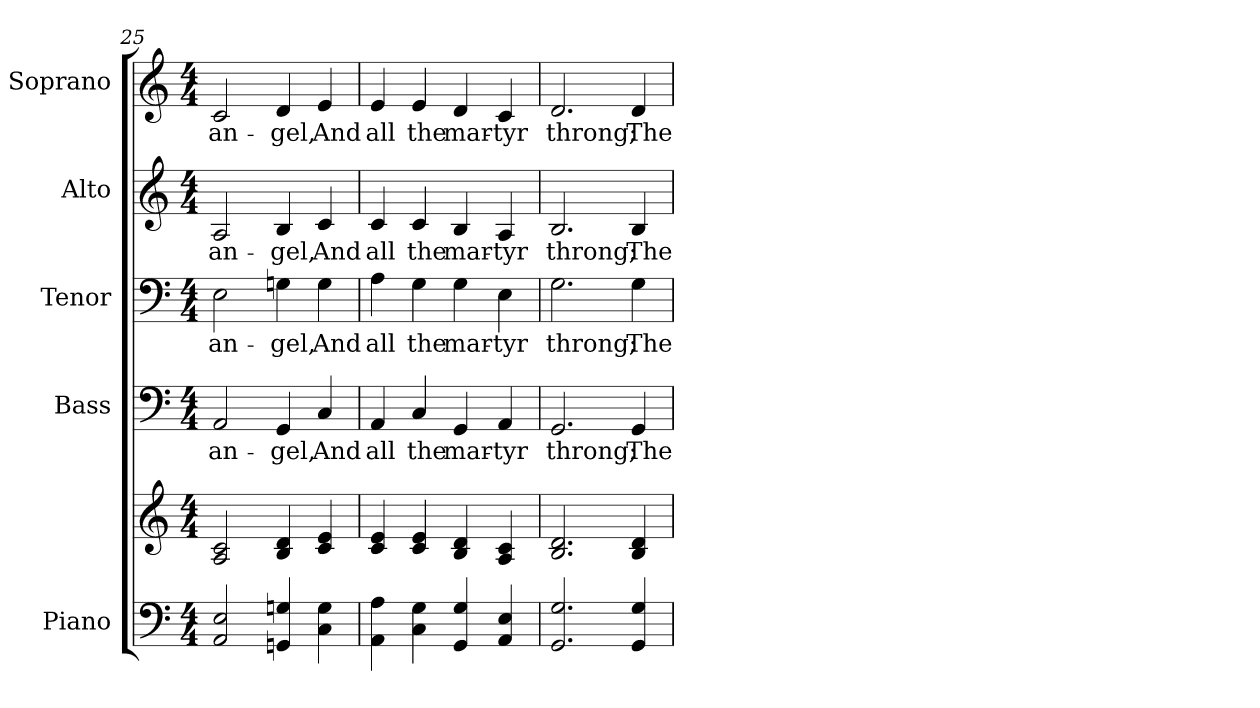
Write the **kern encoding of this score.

**kern	**kern	**kern	**text	**kern	**text	**kern	**text	**kern	**text
*part5	*part5	*part4	*part4	*part3	*part3	*part2	*part2	*part1	*part1
*staff6	*staff5	*staff4	*staff4	*staff3	*staff3	*staff2	*staff2	*staff1	*staff1
*I"Piano	*	*I"Bass	*	*I"Tenor	*	*I"Alto	*	*I"Soprano	*
*I'Pno.	*	*I'B.	*	*I'T.	*	*I'A.	*	*I'S.	*
*clefF4	*clefG2	*clefF4	*	*clefF4	*	*clefG2	*	*clefG2	*
*k[]	*k[]	*k[]	*	*k[]	*	*k[]	*	*k[]	*
*C:	*C:	*C:	*	*C:	*	*C:	*	*C:	*
*M4/4	*M4/4	*M4/4	*	*M4/4	*	*M4/4	*	*M4/4	*
=25	=25	=25	=25	=25	=25	=25	=25	=25	=25
!	!	!	!LO:LY:b:color=#000000	!	!	!	!	!	!
!	!	!	!	!	!LO:LY:b:color=#000000	!	!	!	!
!	!	!	!	!	!	!	!LO:LY:b:color=#000000	!	!
!	!	!	!	!	!	!	!	!	!LO:LY:b:color=#000000
2AAi/ 2Ei	2Ai/ 2ci	2AAi/	an-	2Ei\	an-	2Ai/	an-	2ci/	an-
!	!	!	!LO:LY:b:color=#000000	!	!	!	!	!	!
!	!	!	!	!	!LO:LY:b:color=#000000	!	!	!	!
!	!	!	!	!	!	!	!LO:LY:b:color=#000000	!	!
!	!	!	!	!	!	!	!	!	!LO:LY:b:color=#000000
4GGni/ 4Gni	4Bi/ 4di	4GGi/	-gel,	4Gni\	-gel,	4Bi/	-gel,	4di/	-gel,
!	!	!	!LO:LY:b:color=#000000	!	!	!	!	!	!
!	!	!	!	!	!LO:LY:b:color=#000000	!	!	!	!
!	!	!	!	!	!	!	!LO:LY:b:color=#000000	!	!
!	!	!	!	!	!	!	!	!	!LO:LY:b:color=#000000
4Ci\ 4Gi	4ci/ 4ei	4Ci/	And	4Gi\	And	4ci/	And	4ei/	And
!!LO:PB:g=z
=26	=26	=26	=26	=26	=26	=26	=26	=26	=26
!	!	!	!LO:LY:b:color=#000000	!	!	!	!	!	!
!	!	!	!	!	!LO:LY:b:color=#000000	!	!	!	!
!	!	!	!	!	!	!	!LO:LY:b:color=#000000	!	!
!	!	!	!	!	!	!	!	!	!LO:LY:b:color=#000000
4AAi\ 4Ai	4ci/ 4ei	4AAi/	all	4Ai\	all	4ci/	all	4ei/	all
!	!	!	!LO:LY:b:color=#000000	!	!	!	!	!	!
!	!	!	!	!	!LO:LY:b:color=#000000	!	!	!	!
!	!	!	!	!	!	!	!LO:LY:b:color=#000000	!	!
!	!	!	!	!	!	!	!	!	!LO:LY:b:color=#000000
4Ci\ 4Gi	4ci/ 4ei	4Ci/	the	4Gi\	the	4ci/	the	4ei/	the
!	!	!	!LO:LY:b:color=#000000	!	!	!	!	!	!
!	!	!	!	!	!LO:LY:b:color=#000000	!	!	!	!
!	!	!	!	!	!	!	!LO:LY:b:color=#000000	!	!
!	!	!	!	!	!	!	!	!	!LO:LY:b:color=#000000
4GGi/ 4Gi	4Bi/ 4di	4GGi/	mar-	4Gi\	mar-	4Bi/	mar-	4di/	mar-
!	!	!	!LO:LY:b:color=#000000	!	!	!	!	!	!
!	!	!	!	!	!LO:LY:b:color=#000000	!	!	!	!
!	!	!	!	!	!	!	!LO:LY:b:color=#000000	!	!
!	!	!	!	!	!	!	!	!	!LO:LY:b:color=#000000
4AAi/ 4Ei	4Ai/ 4ci	4AAi/	-tyr	4Ei\	-tyr	4Ai/	-tyr	4ci/	-tyr
=27	=27	=27	=27	=27	=27	=27	=27	=27	=27
!	!	!	!LO:LY:b:color=#000000	!	!	!	!	!	!
!	!	!	!	!	!LO:LY:b:color=#000000	!	!	!	!
!	!	!	!	!	!	!	!LO:LY:b:color=#000000	!	!
!	!	!	!	!	!	!	!	!	!LO:LY:b:color=#000000
2.GGi/ 2.Gi	2.Bi/ 2.di	2.GGi/	throng;	2.Gi\	throng;	2.Bi/	throng;	2.di/	throng;
!	!	!	!LO:LY:b:color=#000000	!	!	!	!	!	!
!	!	!	!	!	!LO:LY:b:color=#000000	!	!	!	!
!	!	!	!	!	!	!	!LO:LY:b:color=#000000	!	!
!	!	!	!	!	!	!	!	!	!LO:LY:b:color=#000000
4GGi/ 4Gi	4Bi/ 4di	4GGi/	The	4Gi\	The	4Bi/	The	4di/	The
=	=	=	=	=	=	=	=	=	=
*-	*-	*-	*-	*-	*-	*-	*-	*-	*-
